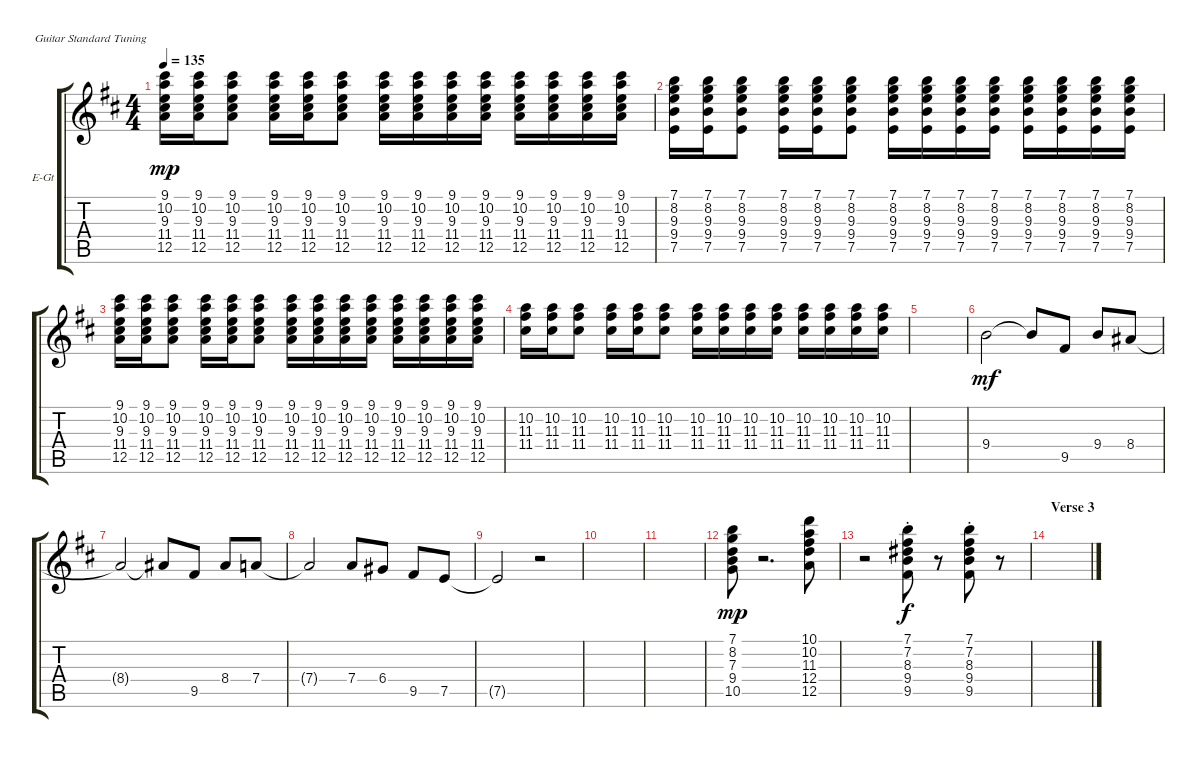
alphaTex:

\defaultSystemsLayout 4
\bracketExtendMode groupsimilarinstruments
\firstSystemTrackNameOrientation horizontal
\otherSystemsTrackNameOrientation horizontal
\track ("Guitar 2" "E-Gt") {instrument electricguitarclean}
\staff {score tabs}
\tuning (E4 B3 G3 D3 A2 E2)
\ts (4 4)
\tempo 135
\clef g2
\ks bminor
(9.1 10.2 9.3 11.4 12.5).16{dy mp} (9.1 10.2 9.3 11.4 12.5).16 (9.1 10.2 9.3 11.4 12.5).8 (9.1 10.2 9.3 11.4 12.5).16 (9.1 10.2 9.3 11.4 12.5).16 (9.1 10.2 9.3 11.4 12.5).8 (9.1 10.2 9.3 11.4 12.5).16 (9.1 10.2 9.3 11.4 12.5).16 (9.1 10.2 9.3 11.4 12.5).16 (9.1 10.2 9.3 11.4 12.5).16 (9.1 10.2 9.3 11.4 12.5).16 (9.1 10.2 9.3 11.4 12.5).16 (9.1 10.2 9.3 11.4 12.5).16 (9.1 10.2 9.3 11.4 12.5).16 |
(7.1 8.2 9.3 9.4 7.5).16 (7.1 8.2 9.3 9.4 7.5).16 (7.1 8.2 9.3 9.4 7.5).8 (7.1 8.2 9.3 9.4 7.5).16 (7.1 8.2 9.3 9.4 7.5).16 (7.1 8.2 9.3 9.4 7.5).8 (7.1 8.2 9.3 9.4 7.5).16 (7.1 8.2 9.3 9.4 7.5).16 (7.1 8.2 9.3 9.4 7.5).16 (7.1 8.2 9.3 9.4 7.5).16 (7.1 8.2 9.3 9.4 7.5).16 (7.1 8.2 9.3 9.4 7.5).16 (7.1 8.2 9.3 9.4 7.5).16 (7.1 8.2 9.3 9.4 7.5).16 |
(9.1 10.2 9.3 11.4 12.5).16 (9.1 10.2 9.3 11.4 12.5).16 (9.1 10.2 9.3 11.4 12.5).8 (9.1 10.2 9.3 11.4 12.5).16 (9.1 10.2 9.3 11.4 12.5).16 (9.1 10.2 9.3 11.4 12.5).8 (9.1 10.2 9.3 11.4 12.5).16 (9.1 10.2 9.3 11.4 12.5).16 (9.1 10.2 9.3 11.4 12.5).16 (9.1 10.2 9.3 11.4 12.5).16 (9.1 10.2 9.3 11.4 12.5).16 (9.1 10.2 9.3 11.4 12.5).16 (9.1 10.2 9.3 11.4 12.5).16 (9.1 10.2 9.3 11.4 12.5).16 |
(10.2 11.3 11.4).16 (10.2 11.3 11.4).16 (10.2 11.3 11.4).8 (10.2 11.3 11.4).16 (10.2 11.3 11.4).16 (10.2 11.3 11.4).8 (10.2 11.3 11.4).16 (10.2 11.3 11.4).16 (10.2 11.3 11.4).16 (10.2 11.3 11.4).16 (10.2 11.3 11.4).16 (10.2 11.3 11.4).16 (10.2 11.3 11.4).16 (10.2 11.3 11.4).16 |
|
9.4.2{dy mf} 9.4{t}.8 9.5.8 9.4.8 8.4.8 |
8.4{t}.2 8.4{t}.8 9.5.8 8.4.8 7.4.8 |
7.4{t}.2 7.4.8 6.4.8 9.5.8 7.5.8 |
7.5{t}.2 r.2 |
|
|
(10.5 9.4 7.3 8.2 7.1).8{dy mp} r.2{d} (10.1 10.2 11.3 12.4 12.5).8 |
r.2 (7.1 7.2 8.3 9.4{st} 9.5).8{dy f} r.8 (9.4 8.3 7.2 7.1{st} 9.5).8 r.8 |
\section ("" "Verse 3")
